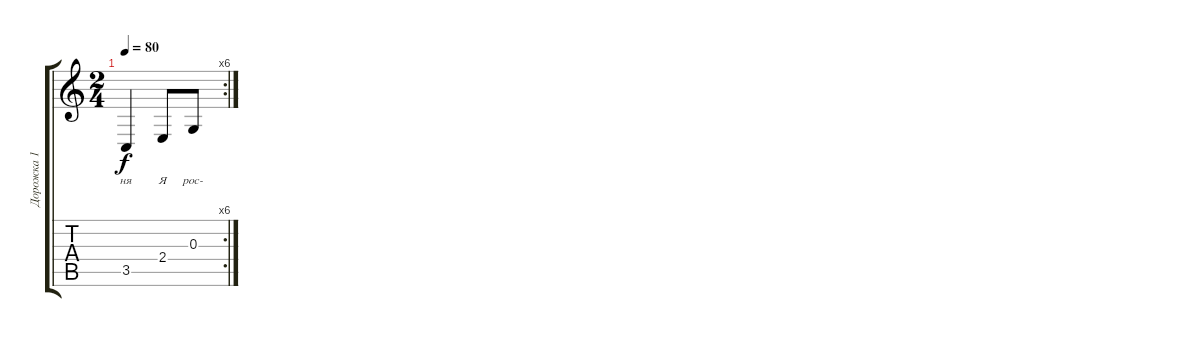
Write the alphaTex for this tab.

\track ("Дорожка 1" "Дорожка 1") {instrument oboe}
\staff {score tabs}
\tuning (E4 B3 G3 D3 A2 E2) {hide}
\rc 6
\ts (2 4)
\tempo 80
\clef g2
\ks c
3.5.4{lyrics (0 "ня") lyrics (1 "") lyrics (2 "") lyrics (3 "") lyrics (4 "") dy f} 2.4.8{lyrics (0 "Я") lyrics (1 "") lyrics (2 "") lyrics (3 "") lyrics (4 "")} 0.3.8{lyrics (0 "рос-") lyrics (1 "") lyrics (2 "") lyrics (3 "") lyrics (4 "")}
